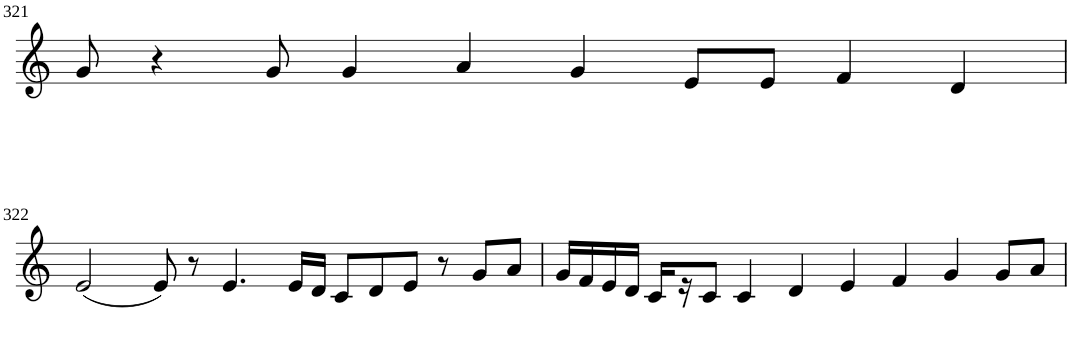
**kern
*part1
*staff1
*I"Violin
!!LO:PB:g=z
*clefG2
*k[]
*M8/4
=321
8g/
4r
8g/
4g/
4a/
4g/
8e/L
8e/J
4f/
4d/
!!LO:LB:g=z
=322
(2e/
8e/)
8r
4.e/
16e/LL
16d/JJ
8c/L
8d/
8e/J
8r
8g/L
8a/J
=323
16g/LL
16f/
16e/
16d/JJ
16c/LL
16r
8c/J
4c/
4d/
4e/
4f/
4g/
8g/L
8a/J
=
*-
